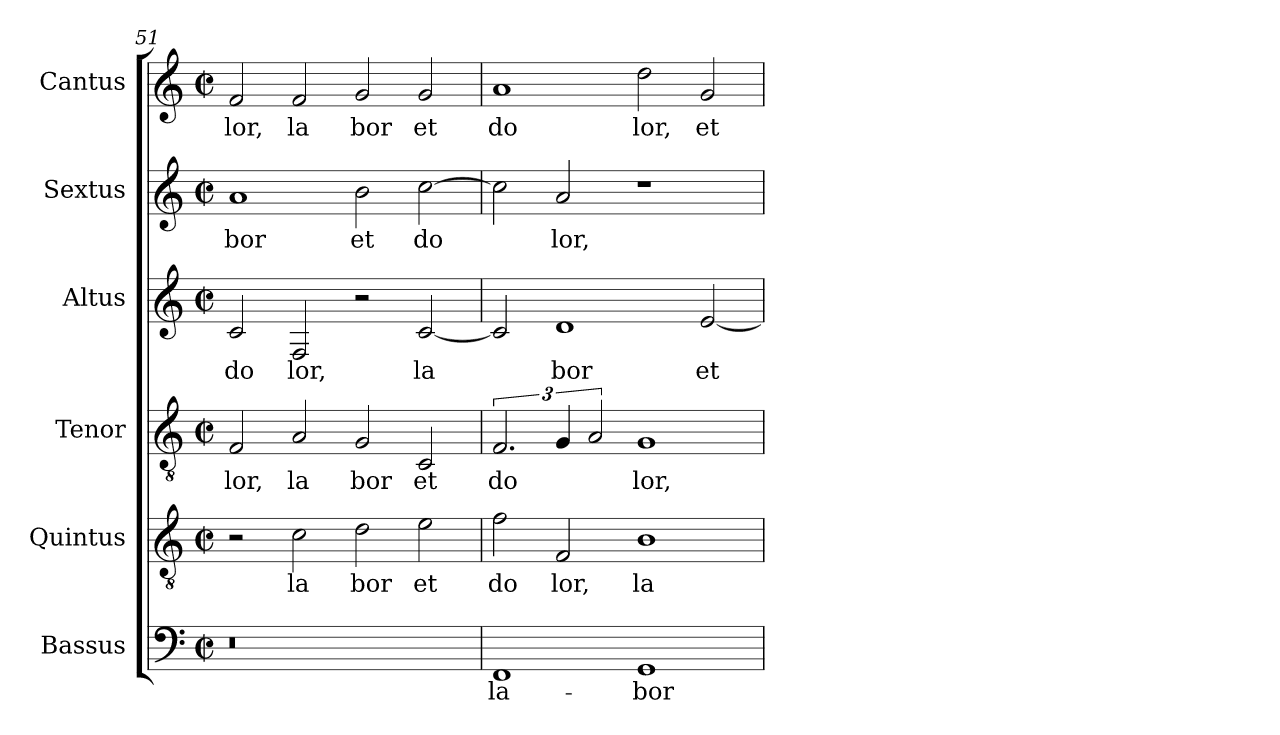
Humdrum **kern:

**kern	**text	**kern	**text	**kern	**text	**kern	**text	**kern	**text	**kern	**text
*part6	*part6	*part5	*part5	*part4	*part4	*part3	*part3	*part2	*part2	*part1	*part1
*staff6	*staff6	*staff5	*staff5	*staff4	*staff4	*staff3	*staff3	*staff2	*staff2	*staff1	*staff1
*I"Bassus	*	*I"Quintus	*	*I"Tenor	*	*I"Altus	*	*I"Sextus	*	*I"Cantus	*
*clefF4	*	*clefGv2	*	*clefGv2	*	*clefG2	*	*clefG2	*	*clefG2	*
*k[]	*	*k[]	*	*k[]	*	*k[]	*	*k[]	*	*k[]	*
*C:	*	*C:	*	*C:	*	*C:	*	*C:	*	*C:	*
*M2/2	*	*M2/2	*	*M2/2	*	*M2/2	*	*M2/2	*	*M2/2	*
*met(c|)	*	*met(c|)	*	*met(c|)	*	*met(c|)	*	*met(c|)	*	*met(c|)	*
=51	=51	=51	=51	=51	=51	=51	=51	=51	=51	=51	=51
!	!	!	!	!	!LO:LY:b	!	!LO:LY:b:cj	!	!LO:LY:b:cj	!	!LO:LY:b:cj
0r	.	2r	.	2F/	lor,	2c/	do	1a	bor	2f/	lor,
!	!	!	!LO:LY:b:cj	!	!LO:LY:b	!	!LO:LY:b:cj	!	!	!	!LO:LY:b:cj
.	.	2c\	la	2A/	la	2F/	lor,	.	.	2f/	la
!	!	!	!LO:LY:b:cj	!	!LO:LY:b	!	!	!	!LO:LY:b:cj	!	!LO:LY:b:cj
.	.	2d\	bor	2G/	bor	2r	.	2b\	et	2g/	bor
!	!	!	!LO:LY:b:cj	!	!LO:LY:b	!	!LO:LY:b:cj	!	!LO:LY:b:cj	!	!LO:LY:b:cj
.	.	2e\	et	2C/	et	[<2c/	la	[>2cc\	do	2g/	et
=52	=52	=52	=52	=52	=52	=52	=52	=52	=52	=52	=52
!	!LO:LY:b:cj	!	!LO:LY:b:cj	!	!LO:LY:b	!	!LO:LY:b:cj	!	!LO:LY:b:cj	!	!LO:LY:b:cj
1FF	la-	2f\	do	3.F/	do	2c/]	.	2cc\]	.	1a	do
!	!	!	!LO:LY:b:cj	!	!LO:LY:b	!	!LO:LY:b:cj	!	!LO:LY:b:cj	!	!
.	.	2F/	lor,	6G/	.	1d	bor	2a/	lor,	.	.
!	!	!	!	!	!LO:LY:b	!	!	!	!	!	!
.	.	.	.	3A/	.	.	.	.	.	.	.
!	!LO:LY:b:cj	!	!LO:LY:b:cj	!	!LO:LY:b	!	!	!	!	!	!LO:LY:b:cj
1GG	-bor	1B	la	1G	lor,	.	.	1r	.	2dd\	lor,
!	!	!	!	!	!	!	!LO:LY:b:cj	!	!	!	!LO:LY:b:cj
.	.	.	.	.	.	[<2e/	et	.	.	2g/	et
=	=	=	=	=	=	=	=	=	=	=	=
*-	*-	*-	*-	*-	*-	*-	*-	*-	*-	*-	*-
